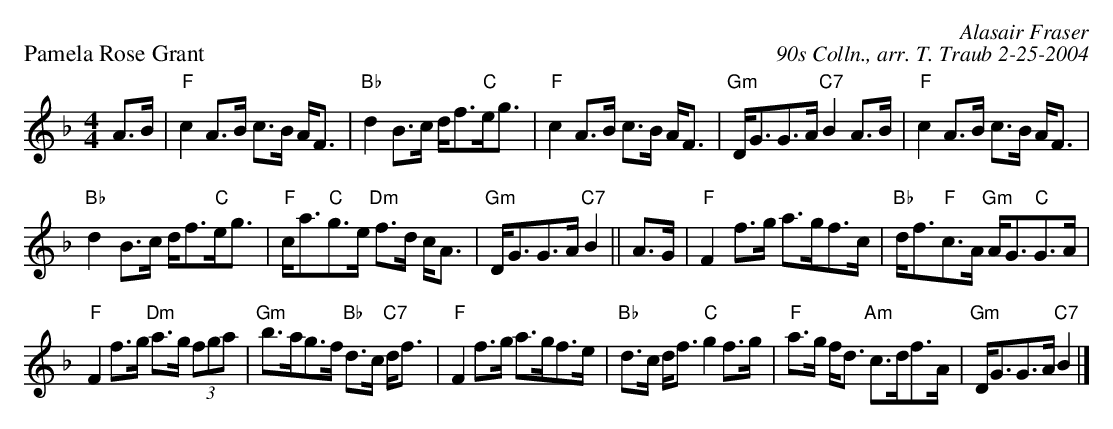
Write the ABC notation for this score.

X:1
P: Pamela Rose Grant
C: Alasair Fraser
C: 90s Colln., arr. T. Traub 2-25-2004
M: 4/4
L: 1/8
K: F
A>B|"F"c2 A>B c>B A<F|"Bb"d2 B>c d<f"C"e<g|"F"c2 A>B c>B A<F|"Gm"D<GG>A "C7"B2 A>B|"F"c2 A>B c>B A<F|
"Bb"d2 B>c d<f"C"e<g|"F"c<a"C"g>e "Dm"f>d c<A|"Gm"D<GG>A "C7"B2||A>G|"F"F2 f>g a>gf>c|"Bb"d<f"F"c>A "Gm"A<G"C"G>A|
"F"F2 f>g "Dm"a>g (3fga|"Gm"b>ag>f "Bb"d>c "C7"d<f|"F"F2 f>g a>gf>e|"Bb"d>c d<f "C"g2 f>g|"F"a>g f<d "Am"c>df>A|"Gm"D<GG>A "C7"B2 |]
